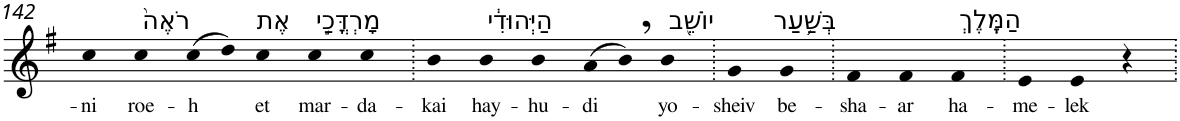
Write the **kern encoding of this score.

**kern	**text
*part1	*part1
*staff1	*staff1
*I"Piano	*
*I'Pno	*
!!LO:PB:g=z
*clefG2	*
*k[f#]	*
*G:	*
=142	=142
!	!LO:LY:b
4cc	-ni
!LO:TX:a:t=רֹאֶה֙	!
!	!LO:LY:b
4cc	roe-
!	!LO:LY:b
(>8cc	-h
8dd)	.
!LO:TX:a:t=אֶת	!
!	!LO:LY:b
4cc	et
!LO:TX:a:t=מָרְדֳּכַ֣י	!
!	!LO:LY:b
4cc	mar-
!	!LO:LY:b
4cc	-da-
=143.	=143.
!	!LO:LY:b
4b	-kai
!LO:TX:a:t=הַיְּהוּדִ֔י	!
!	!LO:LY:b
4b	hay-
!	!LO:LY:b
4b	-hu-
!	!LO:LY:b
(>8a	-di
8b,)	.
!LO:TX:a:t=יוֹשֵׁ֖ב	!
!	!LO:LY:b
4b	yo-
=144.	=144.
!	!LO:LY:b
4g	-sheiv
!LO:TX:a:t=בְּשַׁ֥עַר	!
!	!LO:LY:b
4g	be-
=145.	=145.
!	!LO:LY:b
4f#	-sha-
!	!LO:LY:b
4f#	-ar
!LO:TX:a:t=הַמֶּֽלֶךְ	!
!	!LO:LY:b
4f#	ha-
=146.	=146.
!	!LO:LY:b
4e	-me-
!	!LO:LY:b
4e	-lek
4r	.
=.	=.
*-	*-
